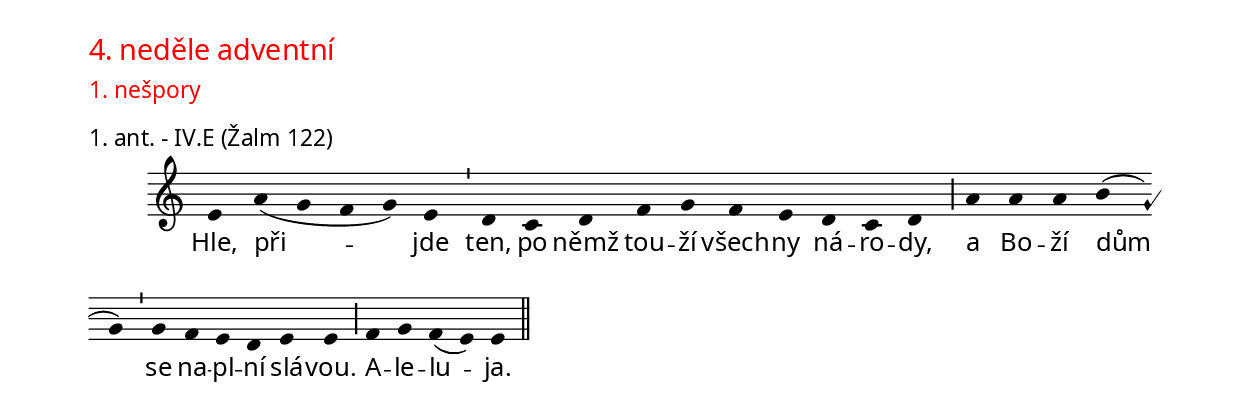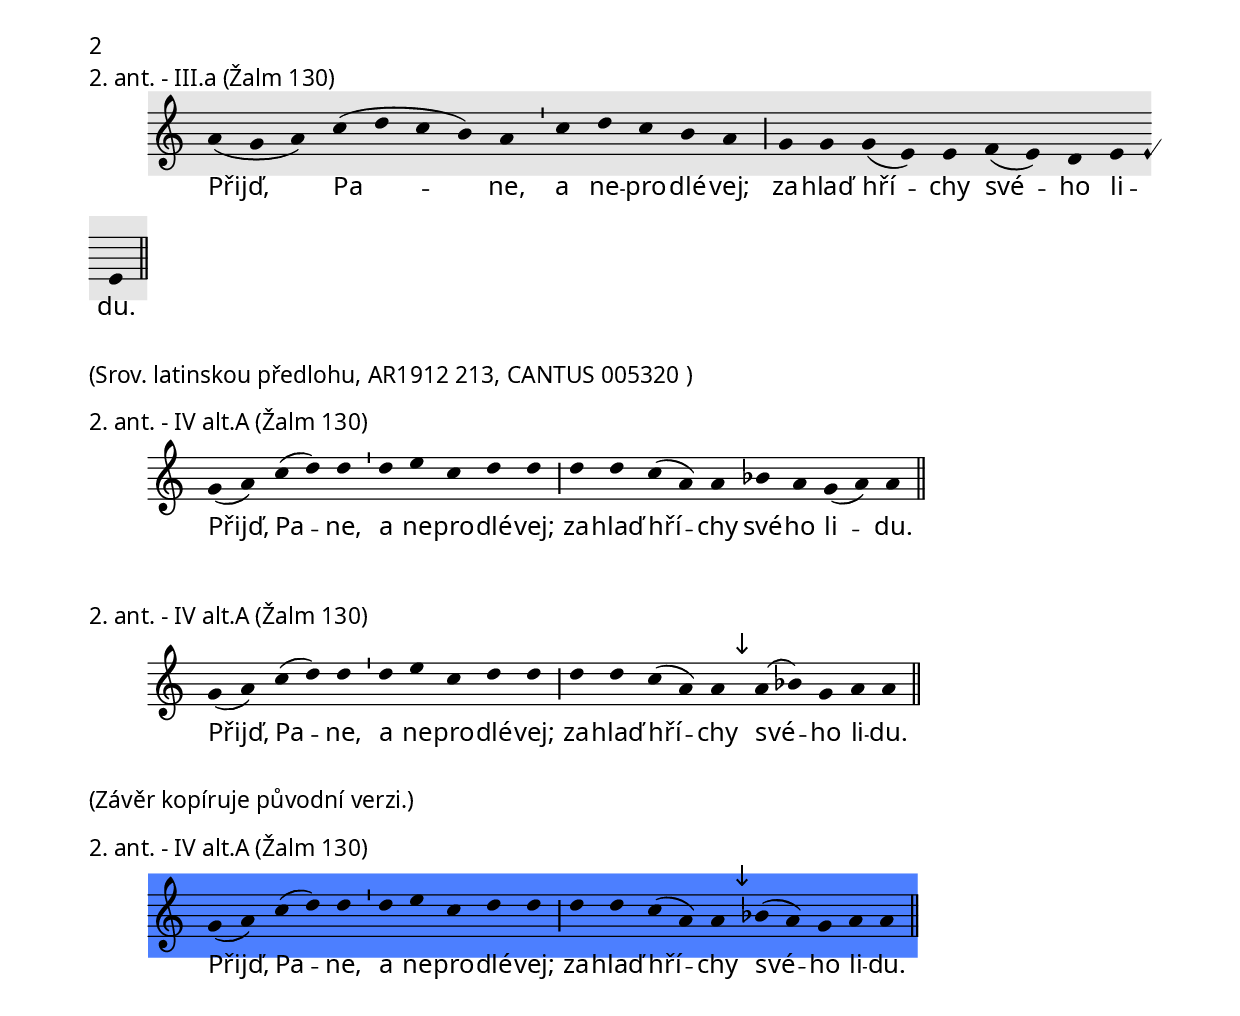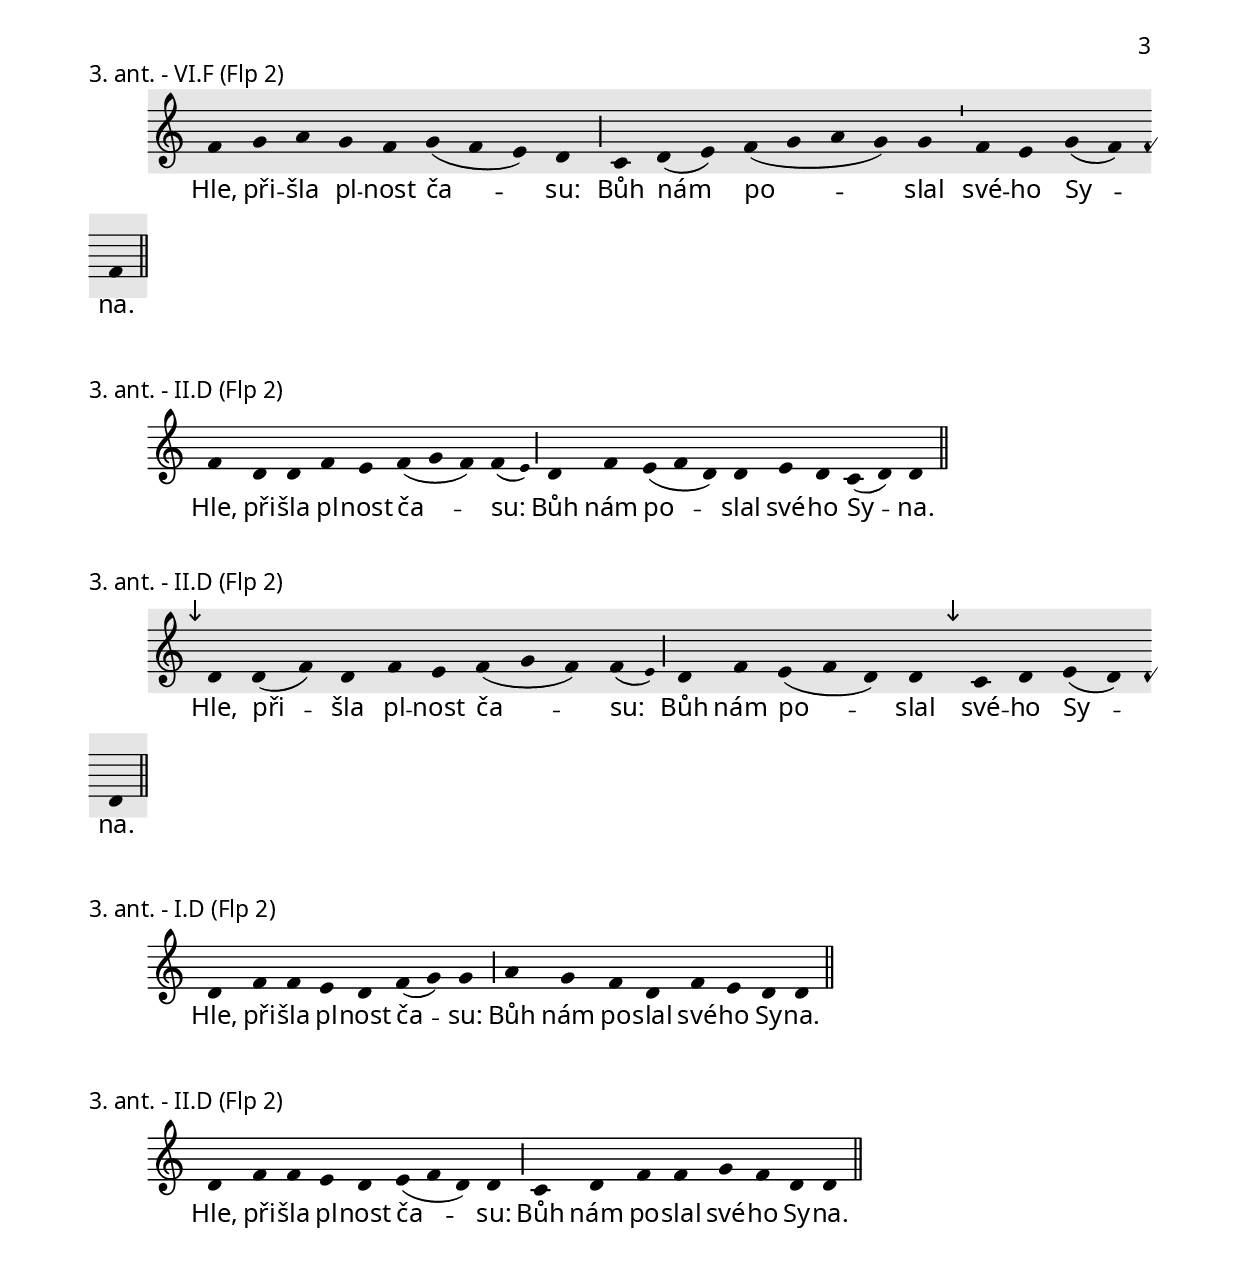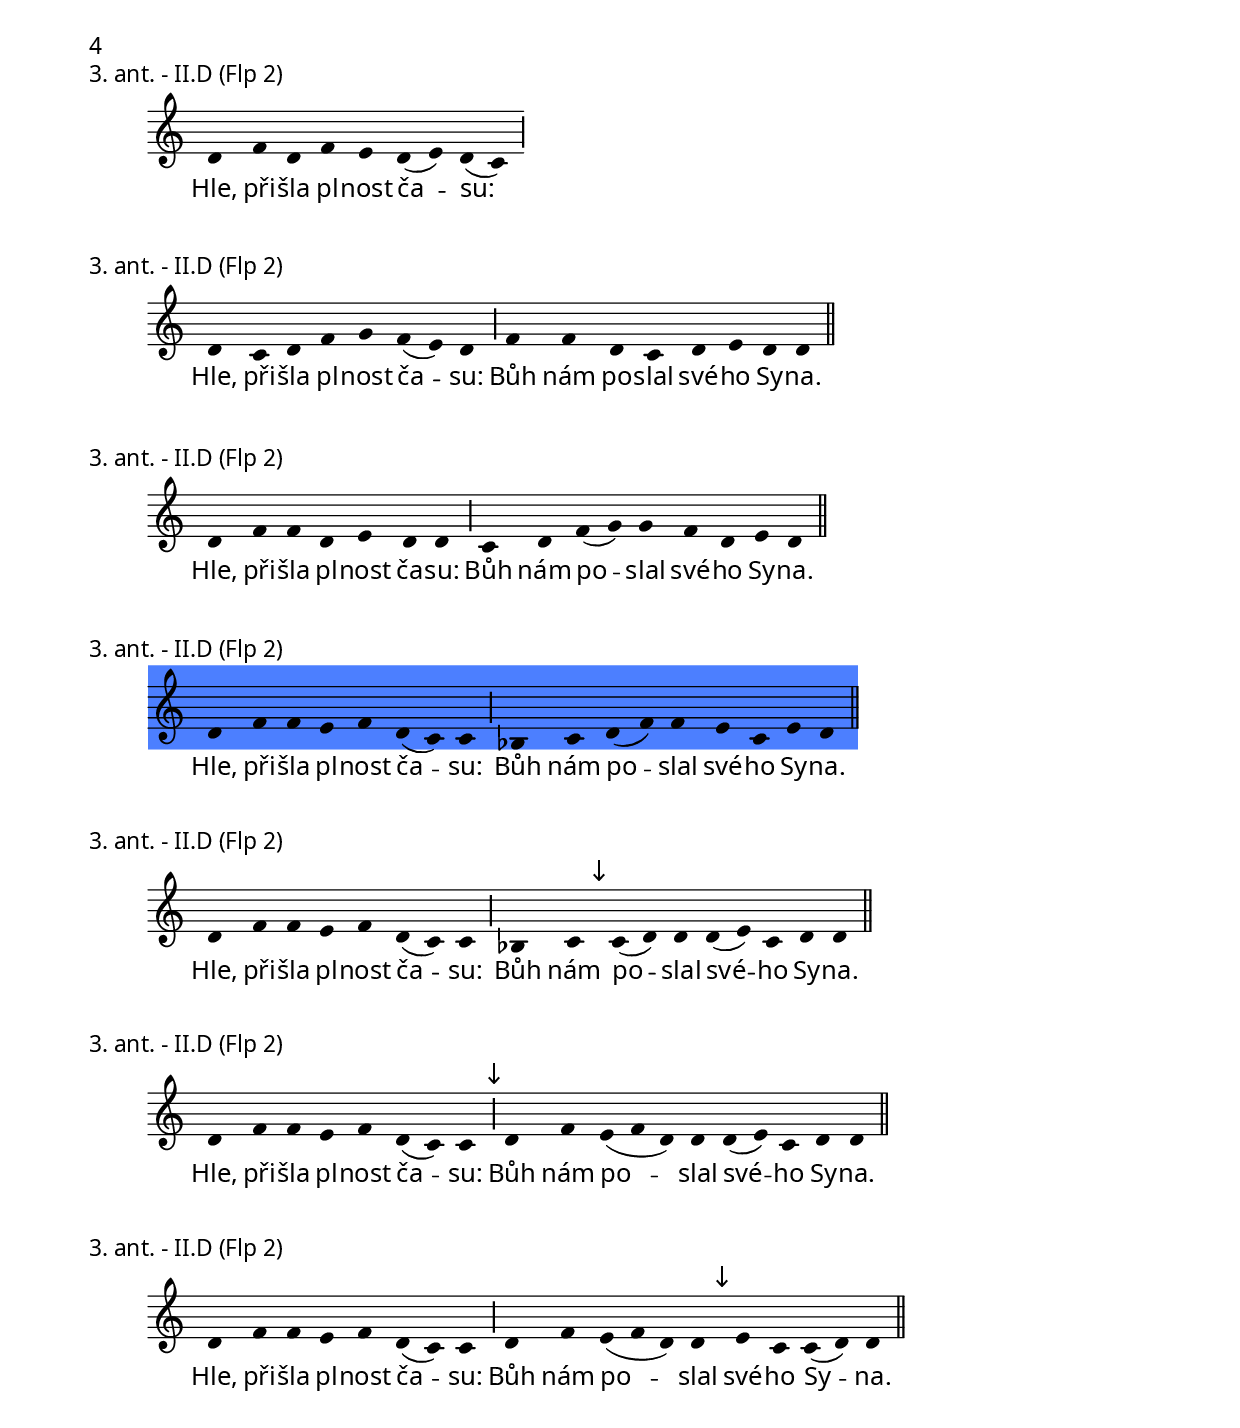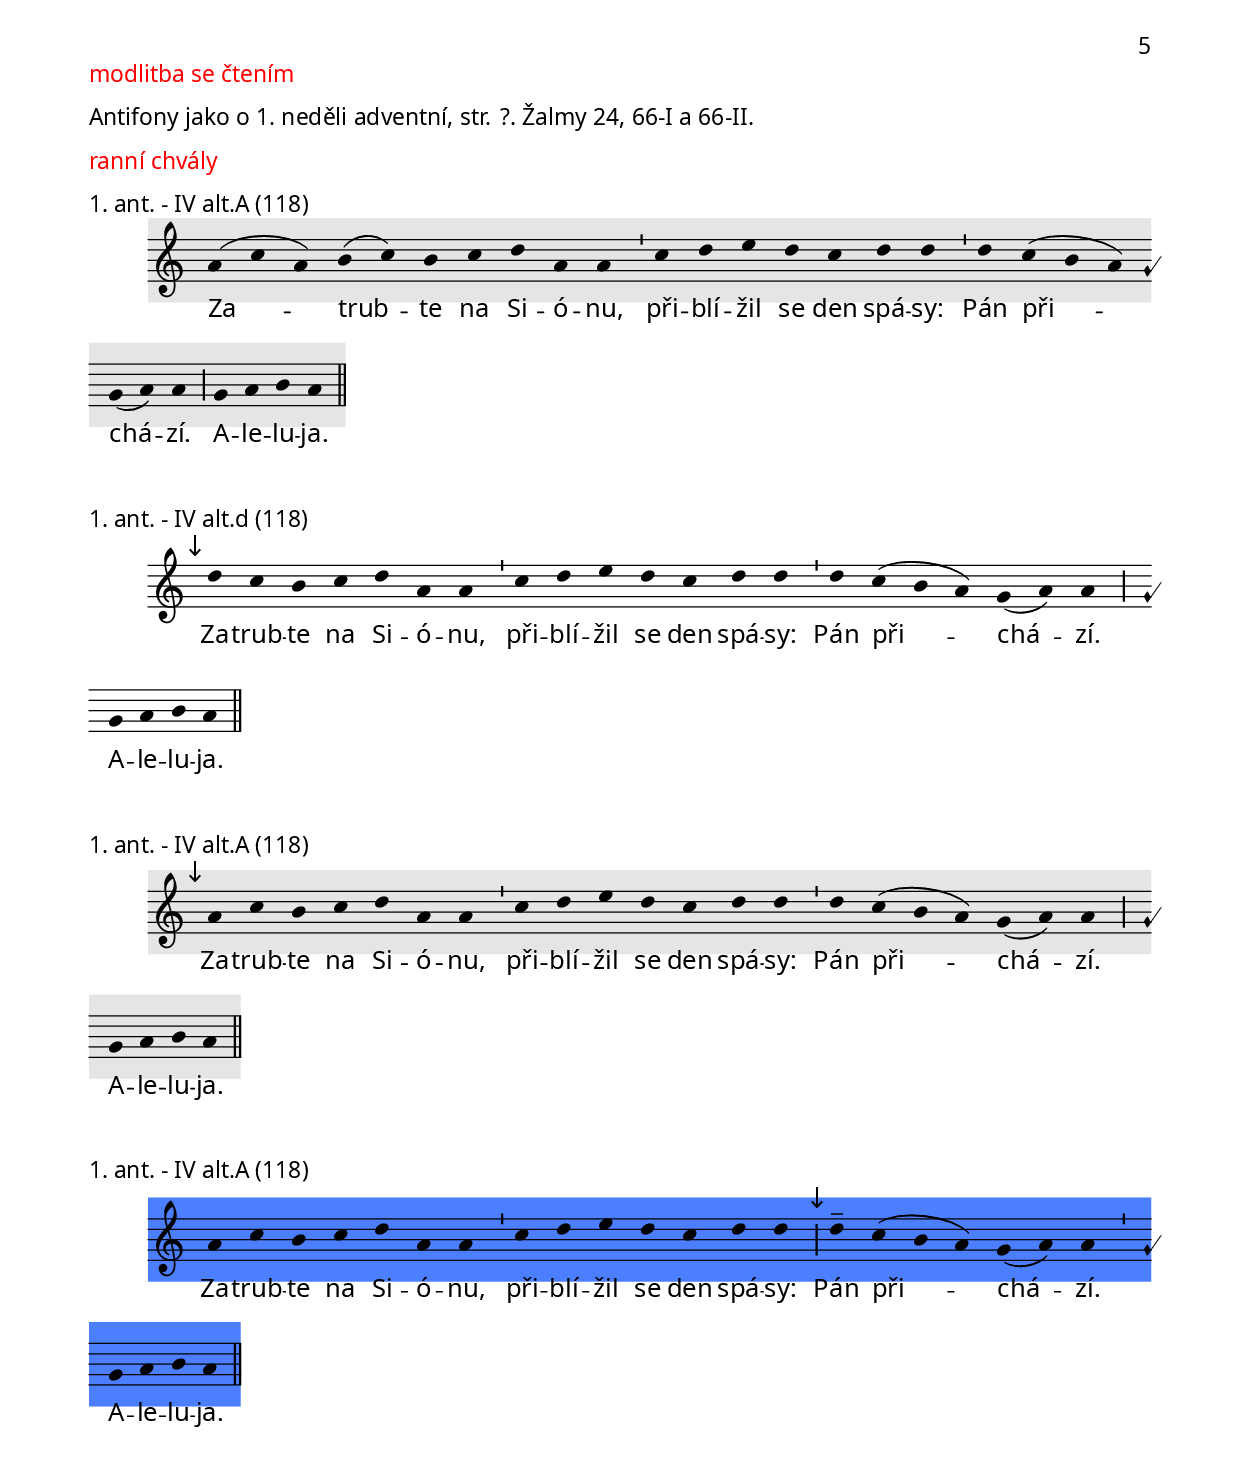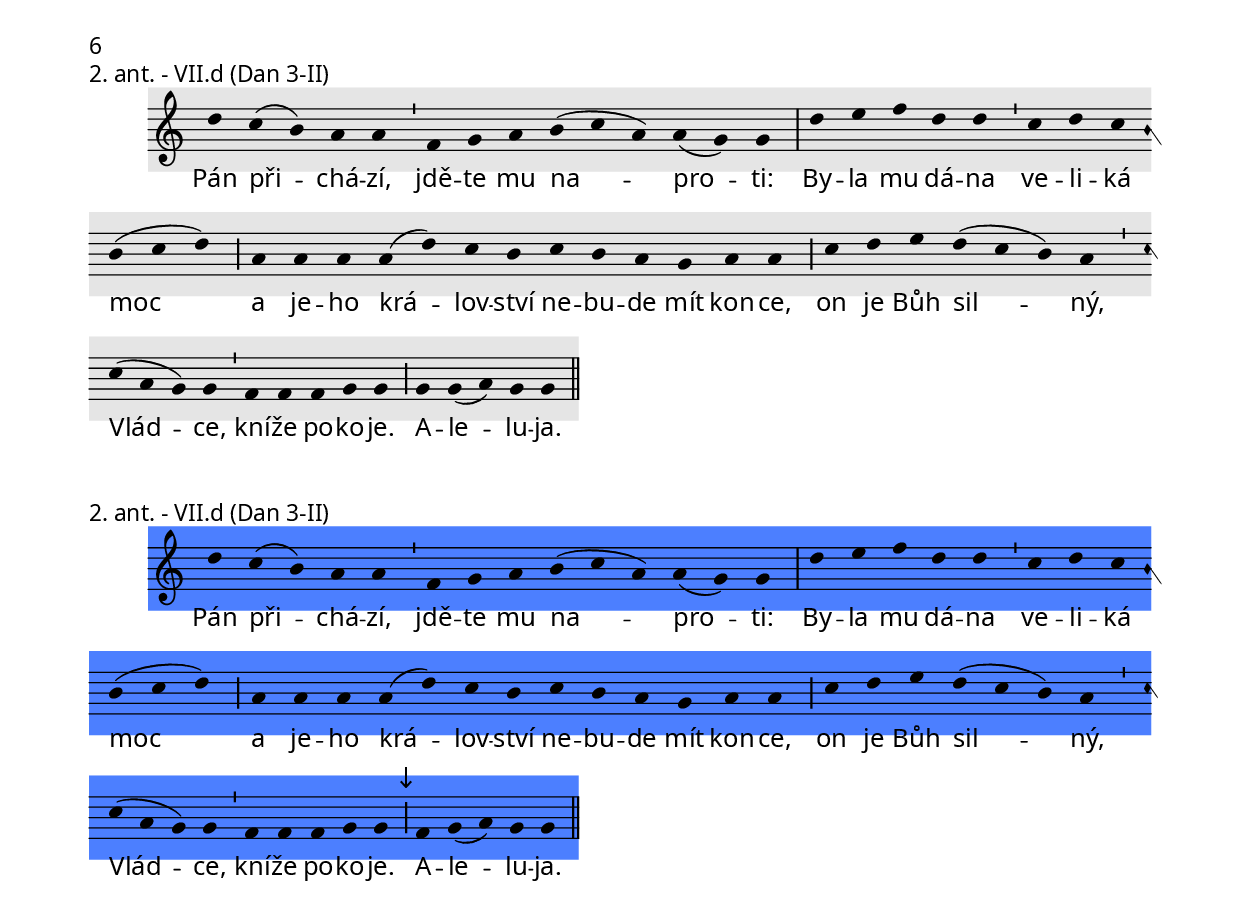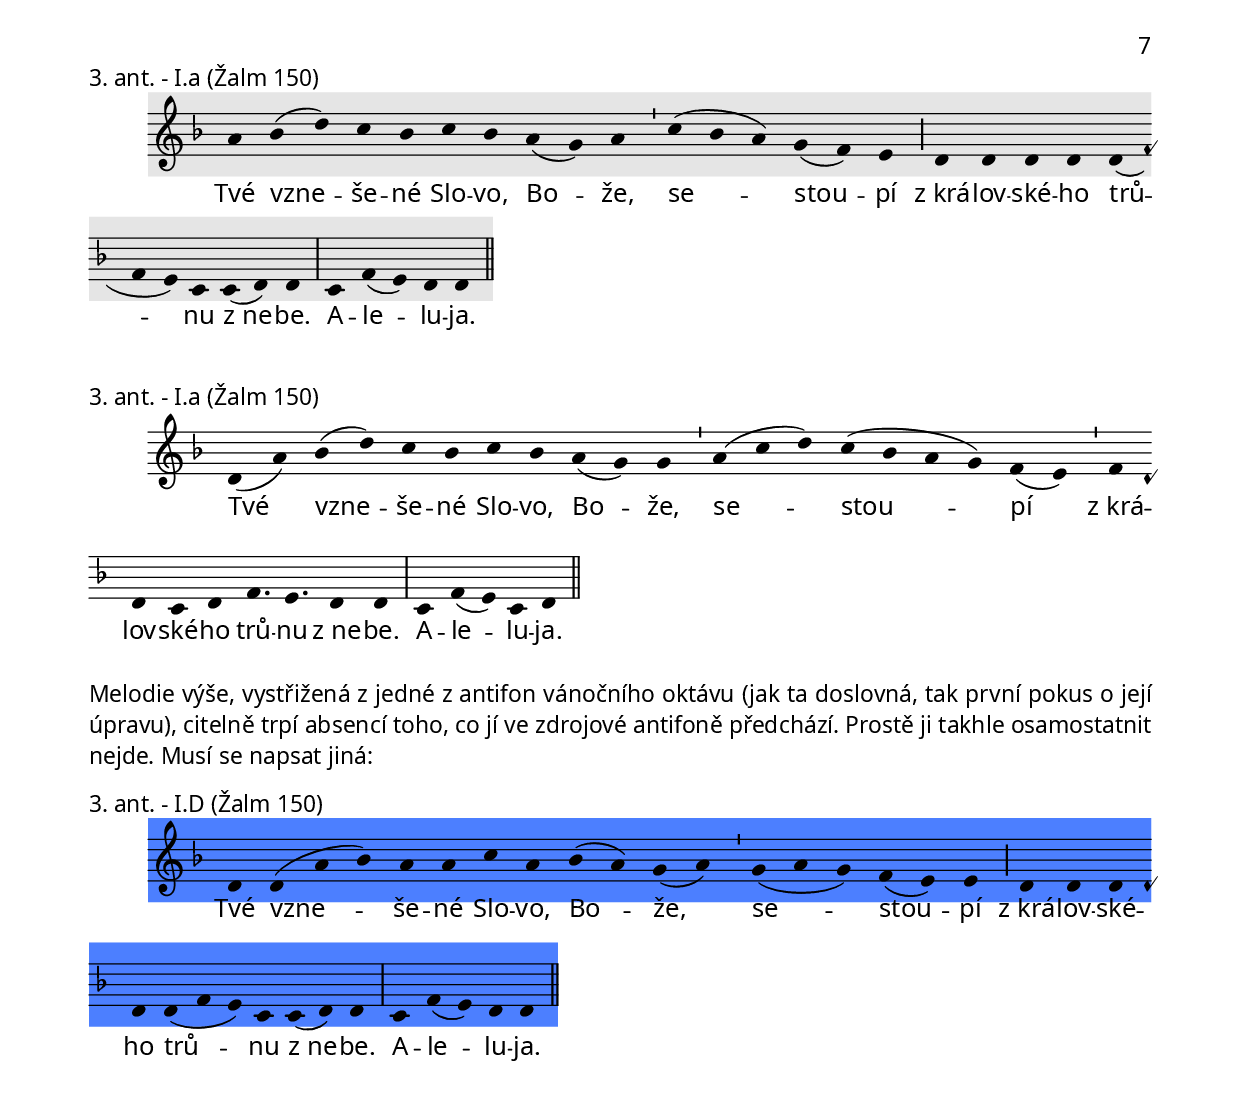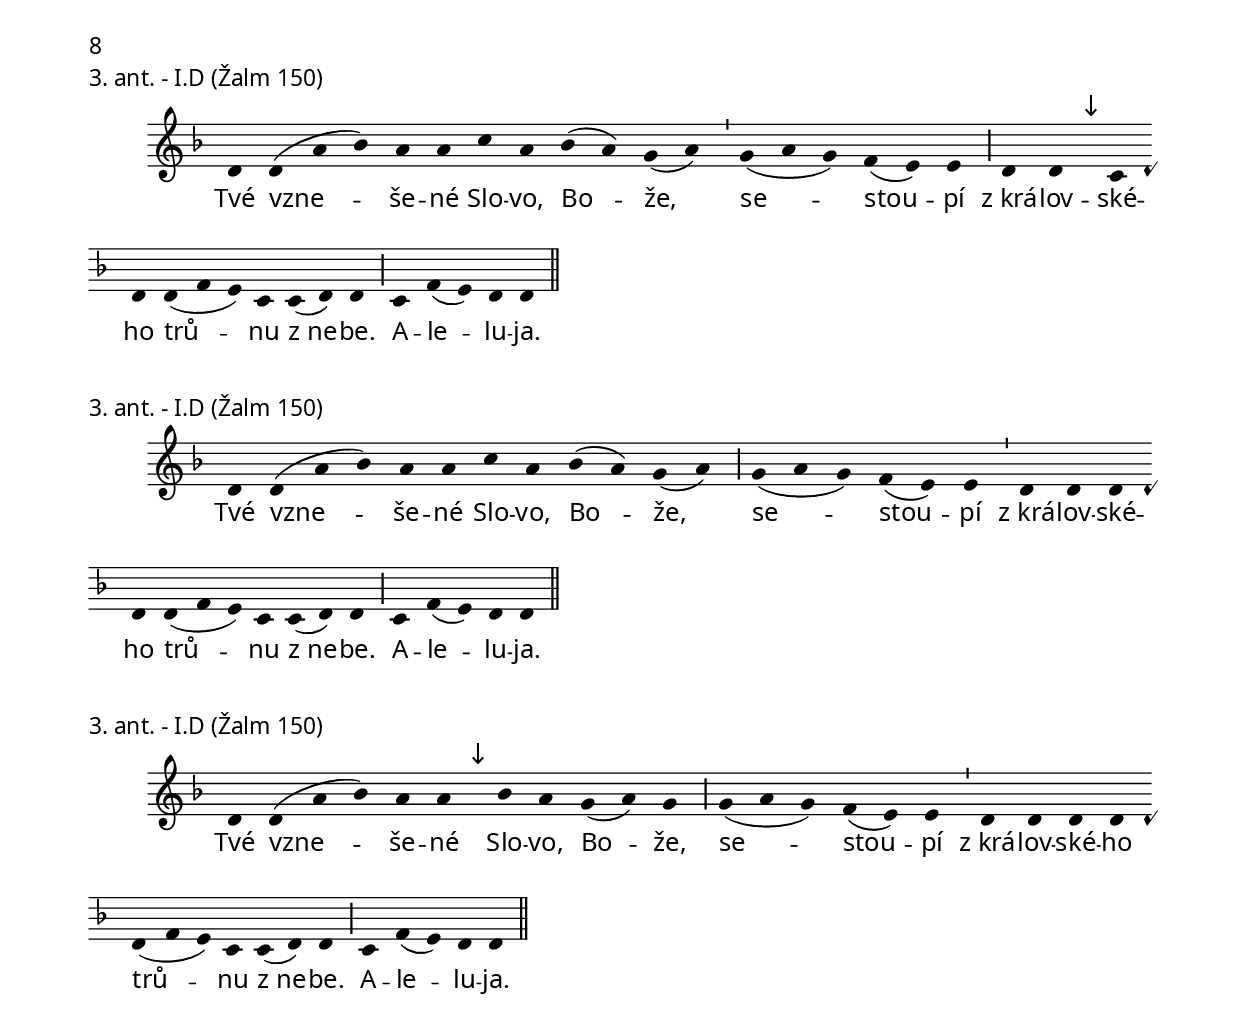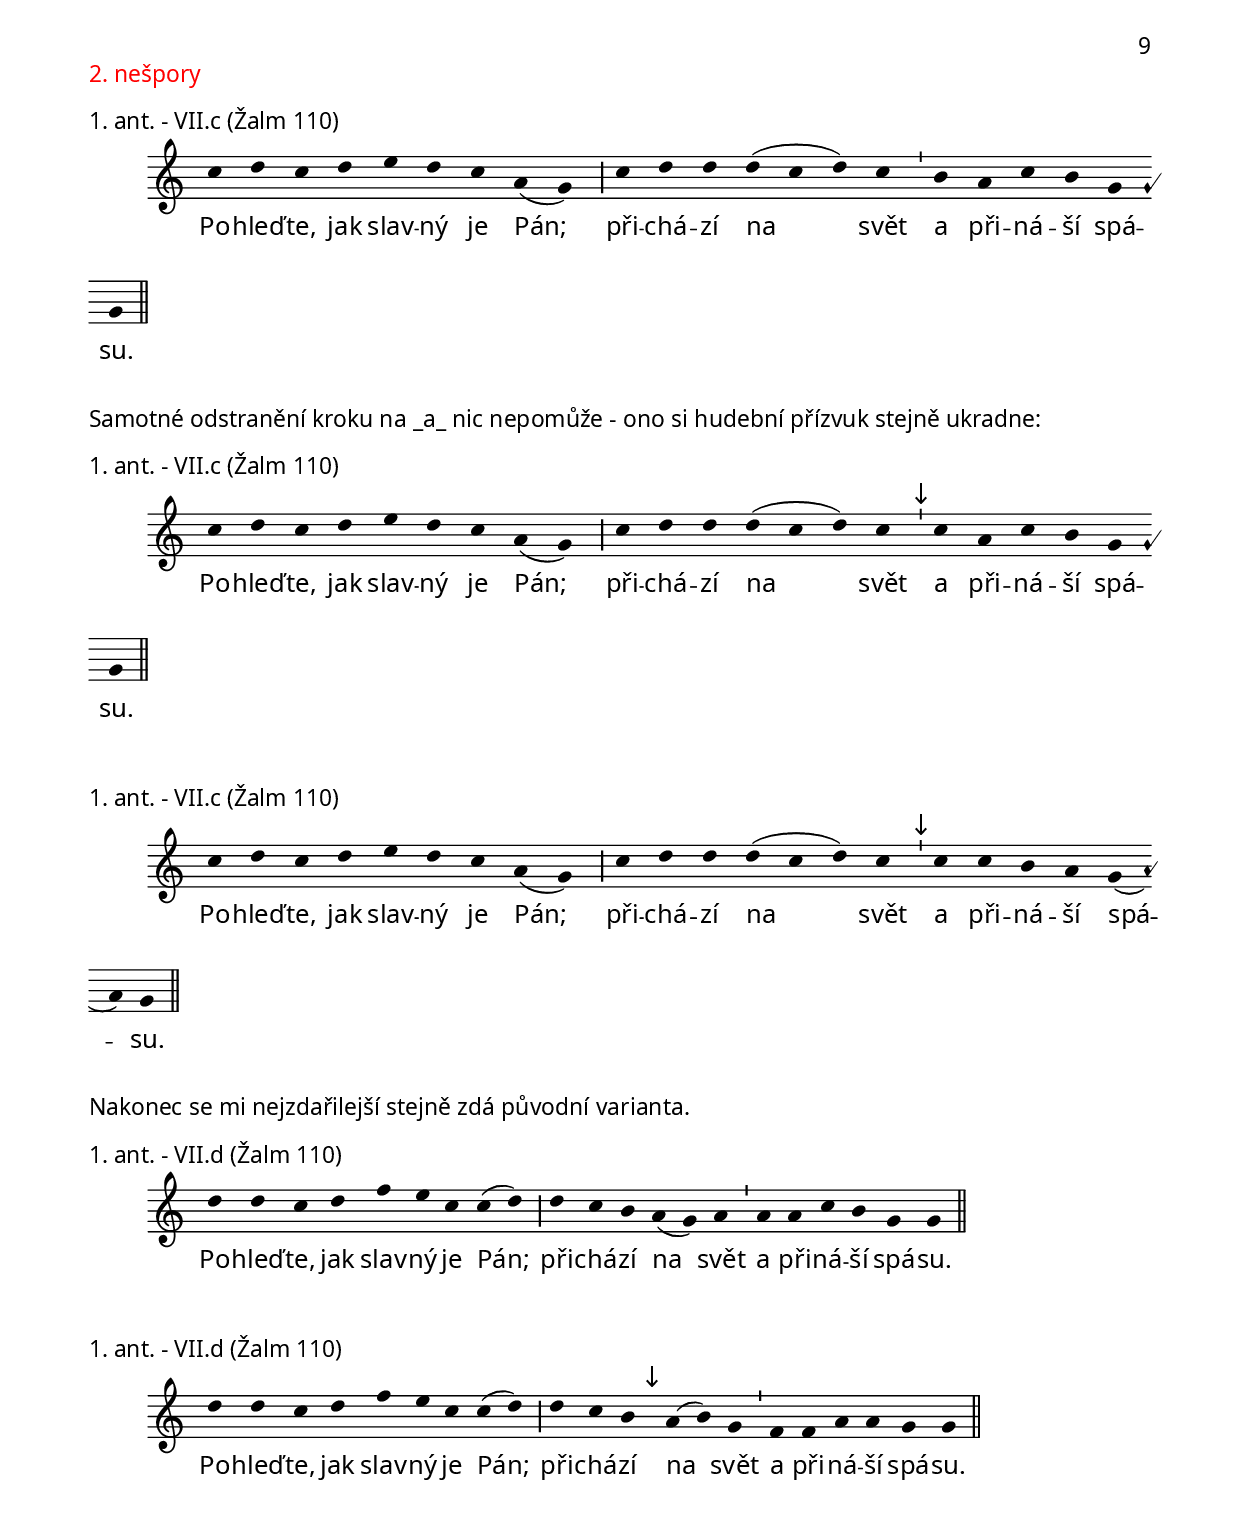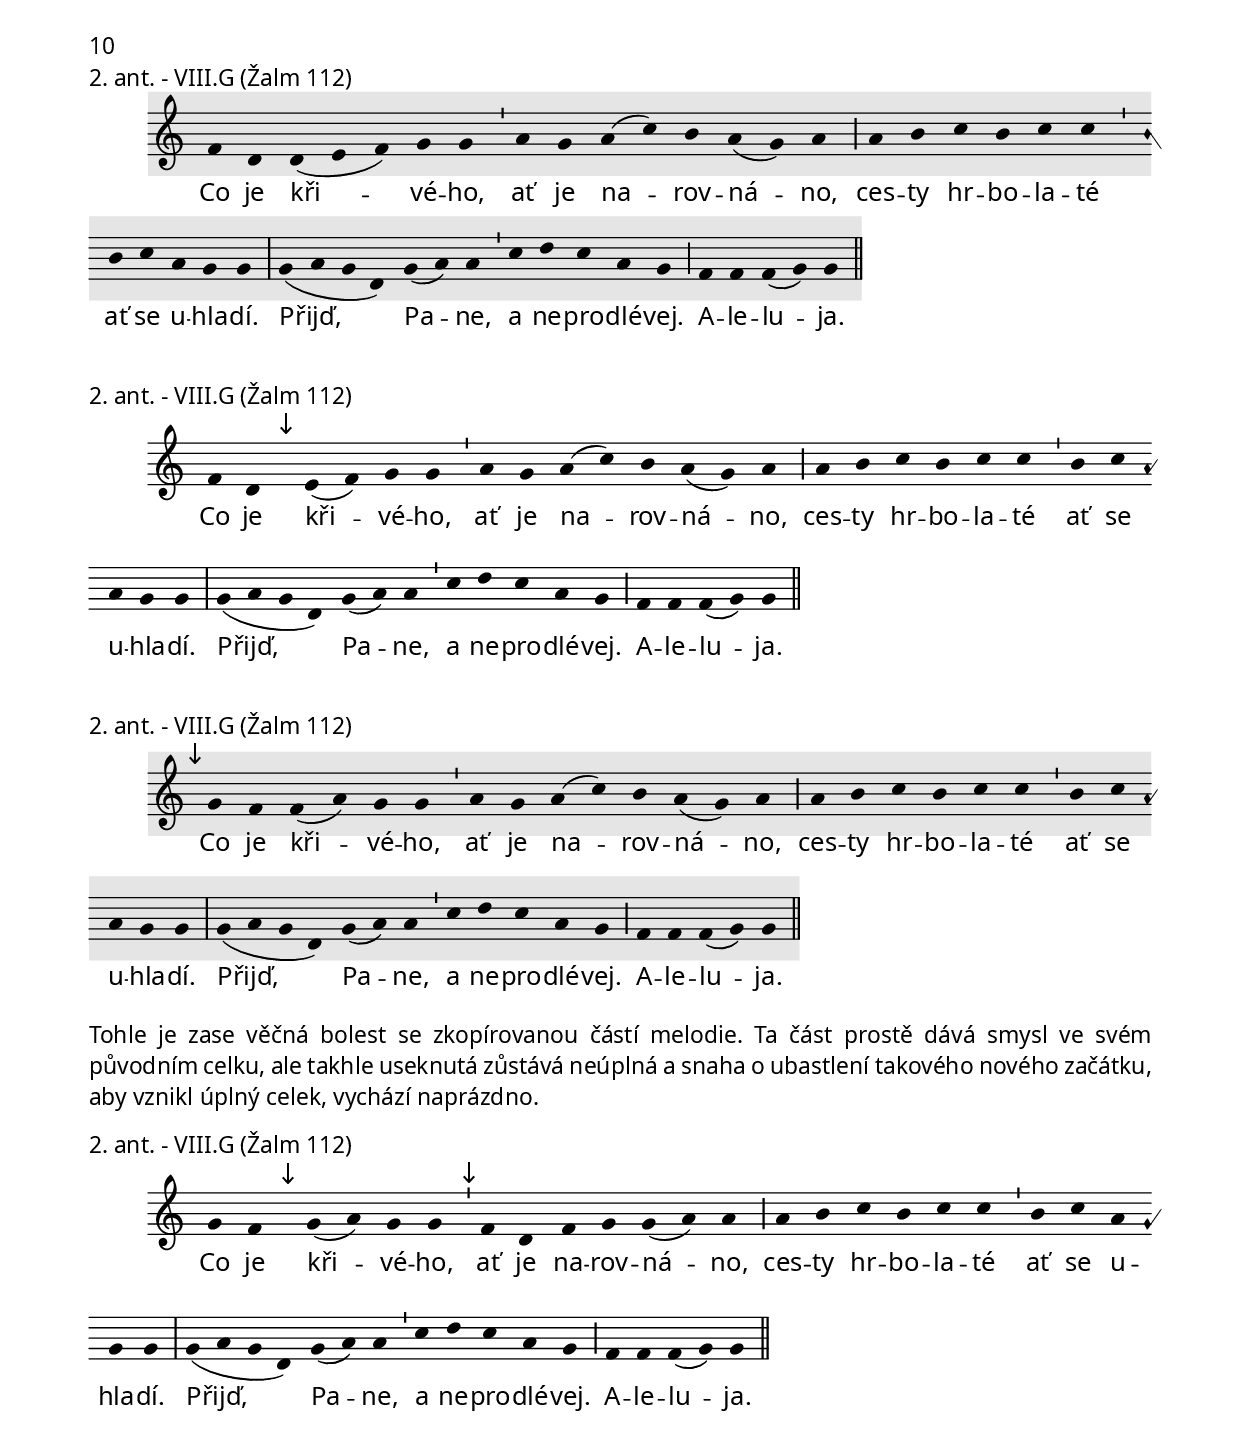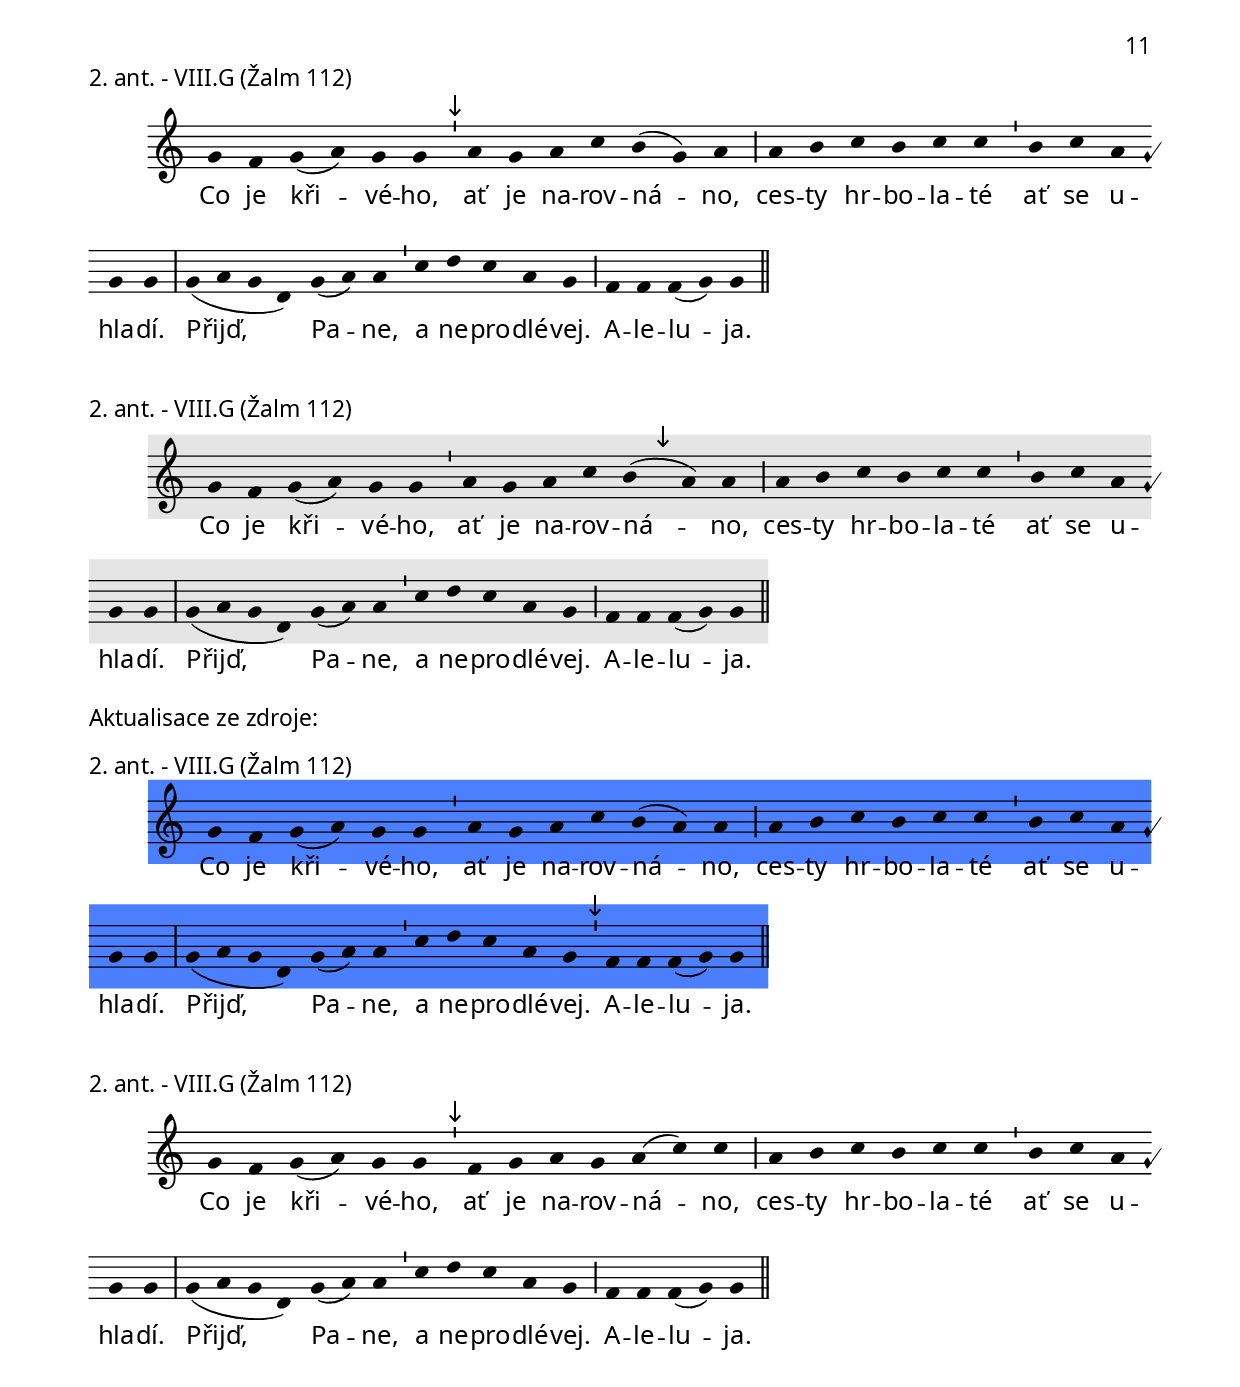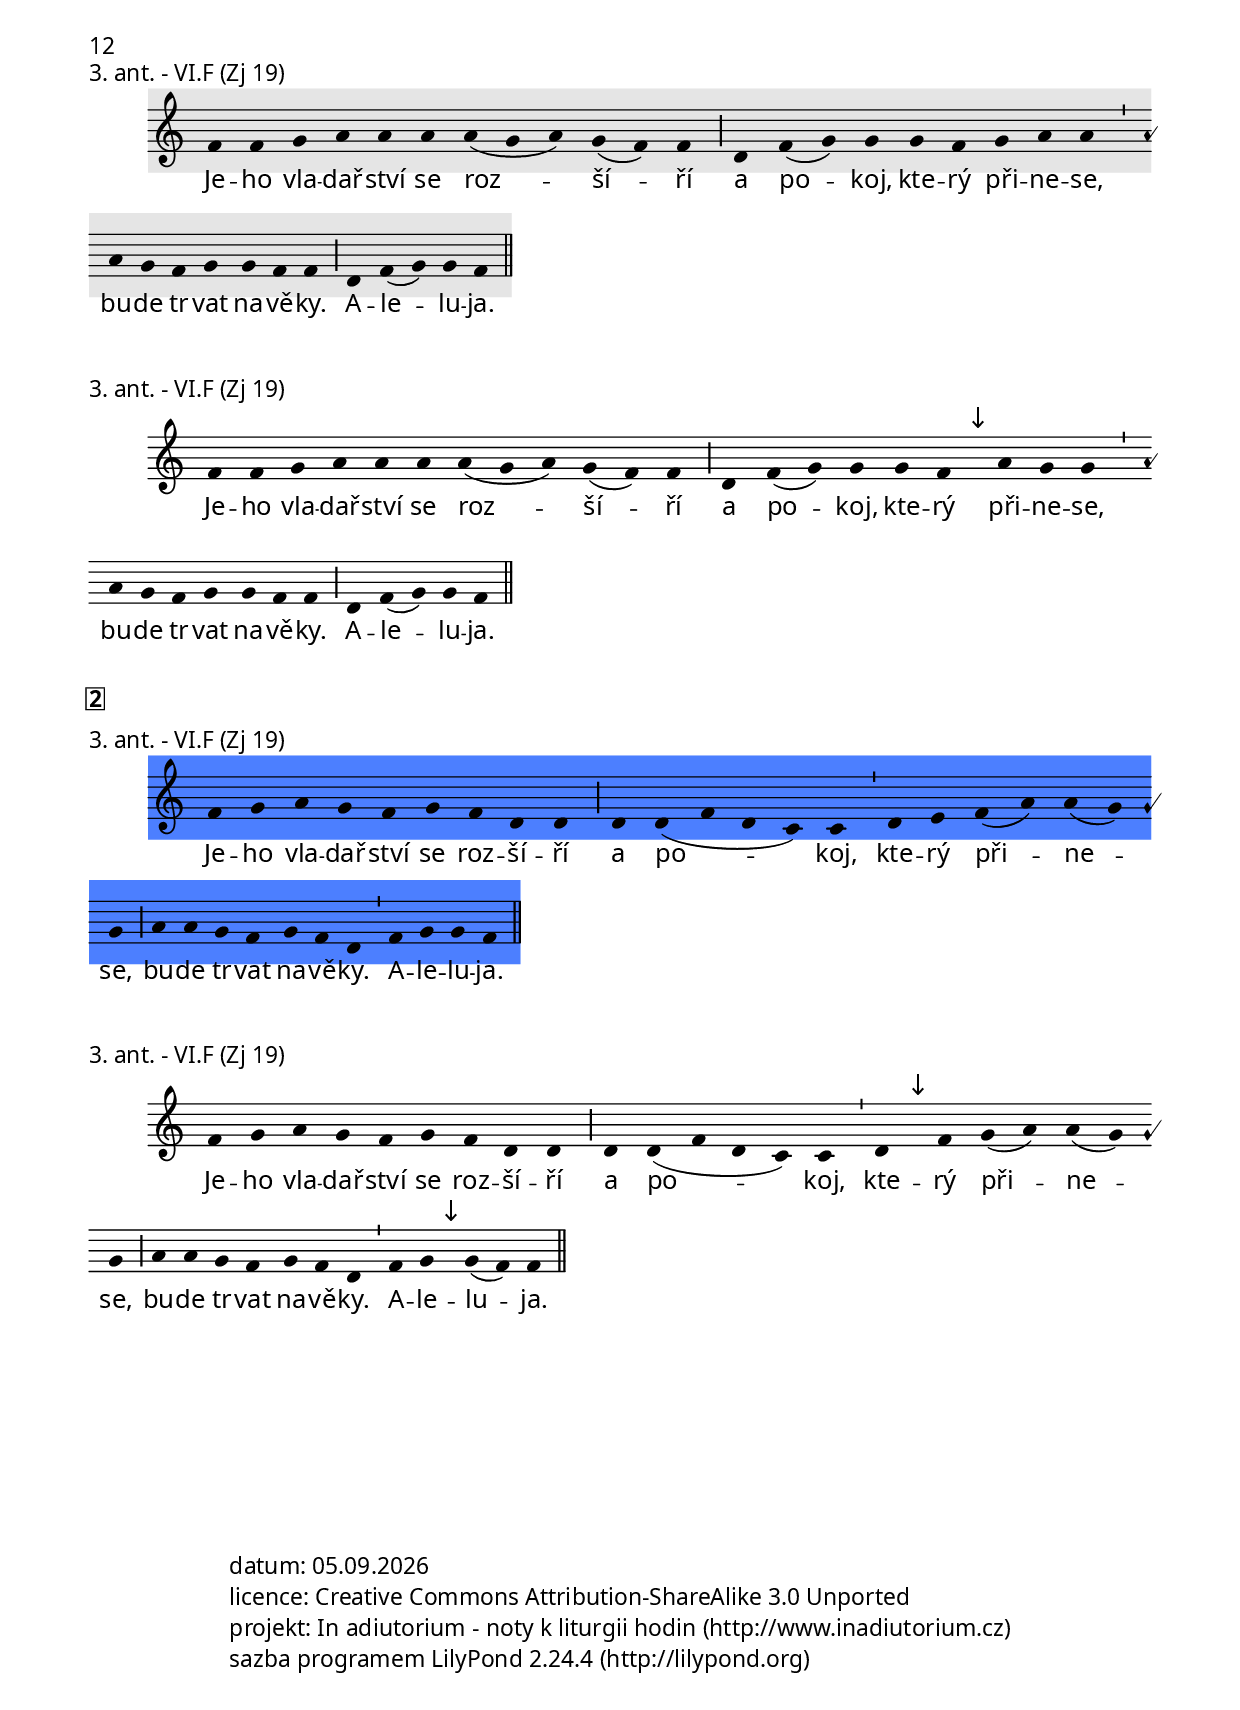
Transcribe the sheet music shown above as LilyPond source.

\include "../spolecne.ly"

\markup {\nadpisDen {4. neděle adventní}}

\markup {\nadpisHodinka {"1. nešpory"}}

\score {
  \relative c' {
    \choralniRezim
    e4 a( g f g) e \barMin d c d f g f e d c d \barMaior
    a' a a b( g) \barMin g f e d e e \barMaior
    f g f( e) e \barFinalis
  }
  \addlyrics {
    Hle, při -- jde ten, po němž tou -- ží všech -- ny ná -- ro -- dy,
    a Bo -- ží dům se na -- pl -- ní slá -- vou.
    A -- le -- lu -- ja.
  }
  \header {
    quid = "1. ant."
    modus = "IV"
    differentia = "E"
    psalmus = "Žalm 122"
    id = "ne-1ne-a1"
    piece = \markup {\sestavTitulek}
  }
}

\pageBreak

\score {
  \relative c'' {
    \zvyraznovacSedy
    \choralniRezim
    a4( g a) c( d c b) a \barMin c d c b a \barMaior
    g g g( e) e f( e) d e e \barFinalis
  }
  \addlyrics {
    Přijď, Pa -- ne, a ne -- pro -- dlé -- vej;
    za -- hlaď hří -- chy své -- ho li -- du.
  }
  \header {
    quid = "2. ant."
    modus = "III"
    differentia = "a"
    psalmus = "Žalm 130"
    placet = "melismata na _Přijď, Pane_ jsou tu jaksi navíc - zkusit jinak"
    id = "ne-1ne-a2"
    piece = \markup {\sestavTitulek}
  }
}

\markup{
  (Srov. latinskou předlohu, AR1912 213, \cantusid-link "005320" )
}

\score {
  \relative c'' {
    \choralniRezim
    g4( a) c( d) d \barMin d e c d d \barMaior
    d d c( a) a bes a g( a) a \barFinalis
  }
  \addlyrics {
    Přijď, Pa -- ne, a ne -- pro -- dlé -- vej;
    za -- hlaď hří -- chy své -- ho li -- du.
  }
  \header {
    quid = "2. ant."
    modus = "IV alt"
    differentia = "A"
    psalmus = "Žalm 130"
    id = "ne-1ne-a2"
    piece = \markup {\sestavTitulek}
  }
}

\score {
  \relative c'' {
    \choralniRezim
    g4( a) c( d) d \barMin d e c d d \barMaior
    d d c( a) a \mark\sipka a( bes) g a a \barFinalis
  }
  \addlyrics {
    Přijď, Pa -- ne, a ne -- pro -- dlé -- vej;
    za -- hlaď hří -- chy své -- ho li -- du.
  }
  \header {
    quid = "2. ant."
    modus = "IV alt"
    differentia = "A"
    psalmus = "Žalm 130"
    id = "ne-1ne-a2"
    piece = \markup {\sestavTitulek}
  }
}

\markup\justify{
  (Závěr kopíruje původní verzi.)
}
\score {
  \relative c'' {
    \zvyraznovacModry
    \choralniRezim
    g4( a) c( d) d \barMin d e c d d \barMaior
    d d c( a) a \mark\sipka bes( a) g a a \barFinalis
  }
  \addlyrics {
    Přijď, Pa -- ne, a ne -- pro -- dlé -- vej;
    za -- hlaď hří -- chy své -- ho li -- du.
  }
  \header {
    quid = "2. ant."
    modus = "IV alt"
    differentia = "A"
    psalmus = "Žalm 130"
    id = "ne-1ne-a2"
    piece = \markup {\sestavTitulek}
  }
}

\pageBreak

\score {
  \relative c' {
    \zvyraznovacSedy
    \choralniRezim
    f4 g a g f g( f e) d \barMaior
    c d( e) f( g a g) g \barMin f e g( f) f \barFinalis
  }
  \addlyrics {
    Hle, při -- šla pl -- nost ča -- su:
    Bůh nám po -- slal své -- ho Sy -- na.
  }
  \header {
    quid = "3. ant."
    modus = "VI"
    differentia = "F"
    psalmus = "Flp 2"
    placet = "jinak"
    id = "ne-1ne-a3"
    piece = \markup {\sestavTitulek}
  }
}

\score {
  \relative c' {
    \choralniRezim
    f4 d d f e f( g f) f( \grace e) \barMaior
    d f e( f d) d e d c( d) d \barFinalis
  }
  \addlyrics {
    Hle, při -- šla pl -- nost ča -- su:
    Bůh nám po -- slal své -- ho Sy -- na.
  }
  \header {
    quid = "3. ant."
    modus = "II"
    differentia = "D"
    psalmus = "Flp 2"
    placet = "melodie _Hle přišla_ není úplně přirozená"
    id = "ne-1ne-a3"
    piece = \markup {\sestavTitulek}
  }
}

\score {
  \relative c' {
    \zvyraznovacSedy
    \choralniRezim
    \mark\sipka d4 d( f) d f e f( g f) f( \grace e) \barMaior
    d f e( f d) d \mark\sipka c d e( d) d \barFinalis
  }
  \addlyrics {
    Hle, při -- šla pl -- nost ča -- su:
    Bůh nám po -- slal své -- ho Sy -- na.
  }
  \header {
    quid = "3. ant."
    modus = "II"
    differentia = "D"
    psalmus = "Flp 2"
    id = "ne-1ne-a3"
    piece = \markup {\sestavTitulek}
  }
}

\score {
  \relative c' {
    \choralniRezim
    d4 f f e d f( g) g \barMaior
    a g f d f e d d \barFinalis
  }
  \addlyrics {
    Hle, při -- šla pl -- nost ča -- su:
    Bůh nám po -- slal své -- ho Sy -- na.
  }
  \header {
    quid = "3. ant."
    modus = "I"
    differentia = "D"
    psalmus = "Flp 2"
    id = "ne-1ne-a3"
    piece = \markup {\sestavTitulek}
  }
}

\score {
  \relative c' {
    \choralniRezim
    d4 f f e d e( f d) d \barMaior
    c d f f g f d d \barFinalis
  }
  \addlyrics {
    Hle, při -- šla pl -- nost ča -- su:
    Bůh nám po -- slal své -- ho Sy -- na.
  }
  \header {
    quid = "3. ant."
    modus = "II"
    differentia = "D"
    psalmus = "Flp 2"
    id = "ne-1ne-a3"
    piece = \markup {\sestavTitulek}
  }
}

\score {
  \relative c' {
    \choralniRezim
    d4 f d f e d( e) d( c) \barMaior
  }
  \addlyrics {
    Hle, při -- šla pl -- nost ča -- su:
    Bůh nám po -- slal své -- ho Sy -- na.
  }
  \header {
    quid = "3. ant."
    modus = "II"
    differentia = "D"
    psalmus = "Flp 2"
    id = "ne-1ne-a3"
    piece = \markup {\sestavTitulek}
  }
}

\score {
  \relative c' {
    \choralniRezim
    d4 c d f g f( e) d \barMaior
    f f d c d e d d \barFinalis
  }
  \addlyrics {
    Hle, při -- šla pl -- nost ča -- su:
    Bůh nám po -- slal své -- ho Sy -- na.
  }
  \header {
    quid = "3. ant."
    modus = "II"
    differentia = "D"
    psalmus = "Flp 2"
    id = "ne-1ne-a3"
    piece = \markup {\sestavTitulek}
  }
}

\score {
  \relative c' {
    \choralniRezim
    d4 f f d e d d \barMaior
    c d f( g) g f d e d \barFinalis
  }
  \addlyrics {
    Hle, při -- šla pl -- nost ča -- su:
    Bůh nám po -- slal své -- ho Sy -- na.
  }
  \header {
    quid = "3. ant."
    modus = "II"
    differentia = "D"
    psalmus = "Flp 2"
    id = "ne-1ne-a3"
    piece = \markup {\sestavTitulek}
  }
}

\score {
  \relative c' {
    \zvyraznovacModry
    \choralniRezim
    d4 f f e f d( c) c \barMaior
    bes c d( f) f e c e d \barFinalis
  }
  \addlyrics {
    Hle, při -- šla pl -- nost ča -- su:
    Bůh nám po -- slal své -- ho Sy -- na.
  }
  \header {
    quid = "3. ant."
    modus = "II"
    differentia = "D"
    psalmus = "Flp 2"
    id = "ne-1ne-a3"
    piece = \markup {\sestavTitulek}
  }
}

\score {
  \relative c' {
    \choralniRezim
    d4 f f e f d( c) c \barMaior
    bes c \mark\sipka c( d) d d( e) c d d \barFinalis
  }
  \addlyrics {
    Hle, při -- šla pl -- nost ča -- su:
    Bůh nám po -- slal své -- ho Sy -- na.
  }
  \header {
    quid = "3. ant."
    modus = "II"
    differentia = "D"
    psalmus = "Flp 2"
    id = "ne-1ne-a3"
    piece = \markup {\sestavTitulek}
  }
}

\score {
  \relative c' {
    \choralniRezim
    d4 f f e f d( c) c \barMaior
    \mark\sipka d f e( f d) d d( e) c d d \barFinalis
  }
  \addlyrics {
    Hle, při -- šla pl -- nost ča -- su:
    Bůh nám po -- slal své -- ho Sy -- na.
  }
  \header {
    quid = "3. ant."
    modus = "II"
    differentia = "D"
    psalmus = "Flp 2"
    id = "ne-1ne-a3"
    piece = \markup {\sestavTitulek}
  }
}

\score {
  \relative c' {
    \choralniRezim
    d4 f f e f d( c) c \barMaior
    d f e( f d) d \mark\sipka e c c( d) d \barFinalis
  }
  \addlyrics {
    Hle, při -- šla pl -- nost ča -- su:
    Bůh nám po -- slal své -- ho Sy -- na.
  }
  \header {
    quid = "3. ant."
    modus = "II"
    differentia = "D"
    psalmus = "Flp 2"
    id = "ne-1ne-a3"
    piece = \markup {\sestavTitulek}
  }
}

\pageBreak

\markup {\nadpisHodinka {"modlitba se čtením"}}

\markup\justify{
  Antifony jako o 1. neděli adventní,
  str. \concat{\page-ref #'adventNedeleIcteni "0" "?" . }
  Žalmy 24, 66-I a 66-II.
}

\markup {\nadpisHodinka {"ranní chvály"}}

\score {
  \relative c'' {
    \zvyraznovacSedy
    \choralniRezim
    a4( c a) b( c) b c d a a \barMin
    c d e d c d d \barMin
    d c( b a) g( a) a \barMaior
    g a b a \barFinalis
  }
  \addlyrics {
    Za -- trub -- te na Si -- ó -- nu,
    při -- blí -- žil se den spá -- sy:
    Pán při -- chá -- zí.
    A -- le -- lu -- ja.
  }
  \header {
    quid = "1. ant."
    modus = "IV alt"
    differentia = "A"
    psalmus = "118"
    placet = "lepší začátek - možná údernější, sylabický"
    id = "ne-rch-a1"
    piece = \markup {\sestavTitulek}
  }
}

\score {
  \relative c'' {
    \choralniRezim
    \mark\sipka d c b c d a a \barMin
    c d e d c d d \barMin
    d c( b a) g( a) a \barMaior
    g a b a \barFinalis
  }
  \addlyrics {
    Za -- trub -- te na Si -- ó -- nu,
    při -- blí -- žil se den spá -- sy:
    Pán při -- chá -- zí.
    A -- le -- lu -- ja.
  }
  \header {
    quid = "1. ant."
    modus = "IV alt"
    differentia = "d"
    psalmus = "118"
    id = "ne-rch-a1"
    piece = \markup {\sestavTitulek}
  }
}

\score {
  \relative c'' {
    \zvyraznovacSedy
    \choralniRezim
    \mark\sipka a c b c d a a \barMin
    c d e d c d d \barMin
    d c( b a) g( a) a \barMaior
    g a b a \barFinalis
  }
  \addlyrics {
    Za -- trub -- te na Si -- ó -- nu,
    při -- blí -- žil se den spá -- sy:
    Pán při -- chá -- zí.
    A -- le -- lu -- ja.
  }
  \header {
    quid = "1. ant."
    modus = "IV alt"
    differentia = "A"
    psalmus = "118"
    id = "ne-rch-a1"
    piece = \markup {\sestavTitulek}
  }
}

\score {
  \relative c'' {
    \zvyraznovacModry
    \choralniRezim
    a c b c d a a \barMin
    c d e d c d d \mark\sipka \barMaior
    d-- c( b a) g( a) a \barMin
    g a b a \barFinalis
  }
  \addlyrics {
    Za -- trub -- te na Si -- ó -- nu,
    při -- blí -- žil se den spá -- sy:
    Pán při -- chá -- zí.
    A -- le -- lu -- ja.
  }
  \header {
    quid = "1. ant."
    modus = "IV alt"
    differentia = "A"
    psalmus = "118"
    id = "ne-rch-a1"
    piece = \markup {\sestavTitulek}
  }
}

\pageBreak

\score {
  \relative c'' {
    \zvyraznovacSedy
    \choralniRezim
    d4 c( b) a a \barMin f g a b( c a) a( g) g \barMax
    d' e f d d \barMin c d c b( c d) \barMaior
    a a a a( d) c b c b a g a a \barMaior
    c d e d( c b) a \barMin c( a g) g \barMin f f f g g \barMaior
    g g( a) g g \barFinalis
  }
  \addlyrics {
    Pán při -- chá -- zí, jdě -- te mu na -- pro -- ti:
    By -- la mu dá -- na ve -- li -- ká moc
    a je -- ho krá -- lov -- ství ne -- bu -- de mít kon -- ce,
    on je Bůh sil -- ný, Vlád -- ce, kní -- že po -- ko -- je.
    A -- le -- lu -- ja.
  }
  \header {
    quid = "2. ant."
    modus = "VII"
    differentia = "d"
    psalmus = "Dan 3-II"
    id = "ne-rch-a2"
    piece = \markup {\sestavTitulek}
  }
}

\score {
  \relative c'' {
    \zvyraznovacModry
    \choralniRezim
    d4 c( b) a a \barMin f g a b( c a) a( g) g \barMax
    d' e f d d \barMin c d c b( c d) \barMaior
    a a a a( d) c b c b a g a a \barMaior
    c d e d( c b) a \barMin c( a g) g \barMin f f f g g \barMaior
    \mark\sipka f g( a) g g \barFinalis
  }
  \addlyrics {
    Pán při -- chá -- zí, jdě -- te mu na -- pro -- ti:
    By -- la mu dá -- na ve -- li -- ká moc
    a je -- ho krá -- lov -- ství ne -- bu -- de mít kon -- ce,
    on je Bůh sil -- ný, Vlád -- ce, kní -- že po -- ko -- je.
    A -- le -- lu -- ja.
  }
  \header {
    quid = "2. ant."
    modus = "VII"
    differentia = "d"
    psalmus = "Dan 3-II"
    id = "ne-rch-a2"
    piece = \markup {\sestavTitulek}
  }
}

\pageBreak

\score {
  \relative c'' {
    \zvyraznovacSedy
    \choralniRezim
    \key f \major
    a4 bes( d) c bes c bes a( g) a \barMin
    c( bes a) g( f) e \barMaior
    d d d d d( f e) c c( d) d \barMax
    c f( e) d d \barFinalis
  }
  \addlyrics {
    Tvé vzne -- še -- né Slo -- vo, Bo -- že,
    se -- stou -- pí z_krá -- lov -- ské -- ho trů -- nu z_ne -- be.
    A -- le -- lu -- ja.
  }
  \header {
    quid = "3. ant."
    modus = "I"
    differentia = "a"
    psalmus = "Žalm 150"
    placet = "první část dopilovat"
    id = "ne-rch-a3"
    fons = "oktáv Narození Páně, 26.12., k Magnificat: 2. část, velmi výrazně upraveno"
    fial = "fial://vanoce_narozenipane.ly#26-amag"
    piece = \markup {\sestavTitulek}
  }
}

\score {
  \relative c' {
    \choralniRezim
    \key f \major
    d4( a') bes( d) c bes c bes a( g) g \barMin
    a( c d) c( bes a g) f( e) \barMin
    f d c d f4. e d4 d \barMax
    c f( e) c d \barFinalis
  }
  \addlyrics {
    Tvé vzne -- še -- né Slo -- vo, Bo -- že,
    se -- stou -- pí z_krá -- lov -- ské -- ho trů -- nu z_ne -- be.
    A -- le -- lu -- ja.
  }
  \header {
    quid = "3. ant."
    modus = "I"
    differentia = "a"
    psalmus = "Žalm 150"
    placet = "podle zdroje jen s minimálními nutnými úpravami (vynechání not)"
    id = "ne-rch-a3"
    fons = "oktáv Narození Páně, 26.12., k Magnificat: 2. část, velmi výrazně upraveno"
    fial = "fial://vanoce_narozenipane.ly#26-amag"
    piece = \markup {\sestavTitulek}
  }
}

\markup\justify{
  Melodie výše, vystřižená z jedné z antifon vánočního oktávu
  (jak ta doslovná, tak první pokus o její úpravu),
  citelně trpí absencí toho, co jí ve zdrojové antifoně předchází.
  Prostě ji takhle osamostatnit nejde. Musí se napsat jiná:
}

\score {
  \relative c' {
    \zvyraznovacModry
    \choralniRezim
    \key f \major
    d4 d( a' bes) a a c a bes( a) g( a) \barMin
    g( a g) f( e) e \barMaior
    d d d d d( f e) c c( d) d \barMax
    c f( e) d d \barFinalis
  }
  \addlyrics {
    Tvé vzne -- še -- né Slo -- vo, Bo -- že,
    se -- stou -- pí z_krá -- lov -- ské -- ho trů -- nu z_ne -- be.
    A -- le -- lu -- ja.
  }
  \header {
    quid = "3. ant."
    modus = "I"
    differentia = "D"
    psalmus = "Žalm 150"
    id = "ne-rch-a3"
    fons = "volně podle: oktáv Narození Páně, 26.12., k Magnificat: 2. část"
    fial = "fial://vanoce_narozenipane.ly#26-amag?cast&volne"
    piece = \markup {\sestavTitulek}
  }
}

\score {
  \relative c' {
    \choralniRezim
    \key f \major
    d4 d( a' bes) a a c a bes( a) g( a) \barMin
    g( a g) f( e) e \barMaior
    d d \mark\sipka c d d( f e) c c( d) d \barMaior
    c f( e) d d \barFinalis
  }
  \addlyrics {
    Tvé vzne -- še -- né Slo -- vo, Bo -- že,
    se -- stou -- pí z_krá -- lov -- ské -- ho trů -- nu z_ne -- be.
    A -- le -- lu -- ja.
  }
  \header {
    quid = "3. ant."
    modus = "I"
    differentia = "D"
    psalmus = "Žalm 150"
    id = "ne-rch-a3"
    fons = "volně podle: oktáv Narození Páně, 26.12., k Magnificat: 2. část"
    fial = "fial://vanoce_narozenipane.ly#26-amag?cast&volne"
    piece = \markup {\sestavTitulek}
  }
}

\score {
  \relative c' {
    \choralniRezim
    \key f \major
    d4 d( a' bes) a a c a bes( a) g( a) \barMaior
    g( a g) f( e) e \barMin
    d d d d d( f e) c c( d) d \barMaior
    c f( e) d d \barFinalis
  }
  \addlyrics {
    Tvé vzne -- še -- né Slo -- vo, Bo -- že,
    se -- stou -- pí z_krá -- lov -- ské -- ho trů -- nu z_ne -- be.
    A -- le -- lu -- ja.
  }
  \header {
    quid = "3. ant."
    modus = "I"
    differentia = "D"
    psalmus = "Žalm 150"
    id = "ne-rch-a3"
    fial = "fial://vanoce_narozenipane.ly#26-amag?cast&volne"
    piece = \markup {\sestavTitulek}
  }
}

\score {
  \relative c' {
    \choralniRezim
    \key f \major
    d4 d( a' bes) a a \mark\sipka bes a g( a) g \barMaior
    g( a g) f( e) e \barMin
    d d d d d( f e) c c( d) d \barMaior
    c f( e) d d \barFinalis
  }
  \addlyrics {
    Tvé vzne -- še -- né Slo -- vo, Bo -- že,
    se -- stou -- pí z_krá -- lov -- ské -- ho trů -- nu z_ne -- be.
    A -- le -- lu -- ja.
  }
  \header {
    quid = "3. ant."
    modus = "I"
    differentia = "D"
    psalmus = "Žalm 150"
    id = "ne-rch-a3"
    fial = "fial://vanoce_narozenipane.ly#26-amag?cast&volne"
    piece = \markup {\sestavTitulek}
  }
}

\pageBreak % ZLOM

\markup {\nadpisHodinka {"2. nešpory"}}

\score {
  \relative c'' {
    \choralniRezim
    c4 d c d e d c a( g) \barMaior
    c d d d( c d) c \barMin b a c b g g \barFinalis
  }
  \addlyrics {
    Po -- hleď -- te, jak slav -- ný je Pán;
    při -- chá -- zí na svět a při -- ná -- ší spá -- su.
  }
  \header {
    quid = "1. ant."
    modus = "VII"
    differentia = "c"
    psalmus = "Žalm 110"
    id = "ne-2ne-a1"
    piece = \markup {\sestavTitulek}
  }
}

\markup\justify{
  Samotné odstranění kroku na _a_ nic nepomůže -
  ono si hudební přízvuk stejně ukradne:
}

\score {
  \relative c'' {
    \choralniRezim
    c4 d c d e d c a( g) \barMaior
    c d d d( c d) c \barMin
    \mark\sipka c a c b g g \barFinalis
  }
  \addlyrics {
    Po -- hleď -- te, jak slav -- ný je Pán;
    při -- chá -- zí na svět
    a při -- ná -- ší spá -- su.
  }
  \header {
    quid = "1. ant."
    modus = "VII"
    differentia = "c"
    psalmus = "Žalm 110"
    id = "ne-2ne-a1"
    piece = \markup {\sestavTitulek}
  }
}

\score {
  \relative c'' {
    \choralniRezim
    c4 d c d e d c a( g) \barMaior
    c d d d( c d) c \barMin
    \mark\sipka c c b a g( a) g \barFinalis
  }
  \addlyrics {
    Po -- hleď -- te, jak slav -- ný je Pán;
    při -- chá -- zí na svět
    a při -- ná -- ší spá -- su.
  }
  \header {
    quid = "1. ant."
    modus = "VII"
    differentia = "c"
    psalmus = "Žalm 110"
    id = "ne-2ne-a1"
    piece = \markup {\sestavTitulek}
  }
}

\markup{
  Nakonec se mi nejzdařilejší stejně zdá původní varianta.
}

\score {
  \relative c'' {
    \choralniRezim
    d4 d c d f e c c( d) \barMaior
    d c b a( g) a \barMin
    a a c b g g \barFinalis
  }
  \addlyrics {
    Po -- hleď -- te, jak slav -- ný je Pán;
    při -- chá -- zí na svět
    a při -- ná -- ší spá -- su.
  }
  \header {
    quid = "1. ant."
    modus = "VII"
    differentia = "d"
    psalmus = "Žalm 110"
    id = "ne-2ne-a1"
    piece = \markup {\sestavTitulek}
  }
}

\score {
  \relative c'' {
    \choralniRezim
    d4 d c d f e c c( d) \barMaior
    d c b \mark\sipka a( b) g \barMin
    f f a a g g \barFinalis
  }
  \addlyrics {
    Po -- hleď -- te, jak slav -- ný je Pán;
    při -- chá -- zí na svět
    a při -- ná -- ší spá -- su.
  }
  \header {
    quid = "1. ant."
    modus = "VII"
    differentia = "d"
    psalmus = "Žalm 110"
    id = "ne-2ne-a1"
    piece = \markup {\sestavTitulek}
  }
}

\pageBreak

\score {
  \relative c' {
    \zvyraznovacSedy
    \choralniRezim
    f d d( e f) g g \barMin a g a( c) b a( g) a \barMaior
    a b c b c c \barMin b c a g g \barMax
    g( a g d) g( a) a \barMin c d c a g \barMaior
    f f f( g) g \barFinalis
  }
  \addlyrics {
    Co je kři -- vé -- ho, ať je na -- rov -- ná -- no,
    ces -- ty hr -- bo -- la -- té ať se u -- hla -- dí.
    Přijď, Pa -- ne, a ne -- pro -- dlé -- vej.
    A -- le -- lu -- ja.
  }
  \header {
    quid = "2. ant."
    modus = "VIII"
    differentia = "G"
    psalmus = "Žalm 112"
    id = "ne-2ne-a2"
    placet = "podle potřeby aktualizovat ze zdroje"
    fons = "neděle 3. adv.t., r.ch., 2.a., 2.-4. část doslova"
    fial = "fial://antifony/advent_tyden3.ly#ne-rch-a2"
    piece = \markup {\sestavTitulek}
  }
}

\score {
  \relative c' {
    \choralniRezim
    f d \mark\sipka e( f) g g \barMin a g a( c) b a( g) a \barMaior
    a b c b c c \barMin b c a g g \barMax
    g( a g d) g( a) a \barMin c d c a g \barMaior
    f f f( g) g \barFinalis
  }
  \addlyrics {
    Co je kři -- vé -- ho, ať je na -- rov -- ná -- no,
    ces -- ty hr -- bo -- la -- té ať se u -- hla -- dí.
    Přijď, Pa -- ne, a ne -- pro -- dlé -- vej.
    A -- le -- lu -- ja.
  }
  \header {
    quid = "2. ant."
    modus = "VIII"
    differentia = "G"
    psalmus = "Žalm 112"
    placet = "aktualizováno ze zdrojové antifony, ale není to to pravé - působí nekompletně"
    id = "ne-2ne-a2"
    fons = "neděle 3. adv.t., r.ch., 2.a., 2.-4. část doslova"
    fial = "fial://antifony/advent_tyden3.ly#ne-rch-a2"
    piece = \markup {\sestavTitulek}
  }
}

\score {
  \relative c'' {
    \zvyraznovacSedy
    \choralniRezim
    \mark\sipka g f f( a) g g \barMin a g a( c) b a( g) a \barMaior
    a b c b c c \barMin b c a g g \barMax
    g( a g d) g( a) a \barMin c d c a g \barMaior
    f f f( g) g \barFinalis
  }
  \addlyrics {
    Co je kři -- vé -- ho, ať je na -- rov -- ná -- no,
    ces -- ty hr -- bo -- la -- té ať se u -- hla -- dí.
    Přijď, Pa -- ne, a ne -- pro -- dlé -- vej.
    A -- le -- lu -- ja.
  }
  \header {
    quid = "2. ant."
    modus = "VIII"
    differentia = "G"
    psalmus = "Žalm 112"
    id = "ne-2ne-a2"
    fons = "neděle 3. adv.t., r.ch., 2.a., 2.-4. část; začátek upraven"
    fial = "fial://antifony/advent_tyden3.ly#ne-rch-a2"
    piece = \markup {\sestavTitulek}
  }
}

\markup\justify{
  Tohle je zase věčná bolest se zkopírovanou částí melodie.
  Ta část prostě dává smysl ve svém původním celku, ale
  takhle useknutá zůstává neúplná a snaha o ubastlení takového
  nového začátku, aby vznikl úplný celek, vychází naprázdno.
}

\score {
  \relative c'' {
    \choralniRezim
    g f \mark\sipka g( a) g g \barMin \mark\sipka f d f g g( a) a \barMaior
    a b c b c c \barMin b c a g g \barMax
    g( a g d) g( a) a \barMin c d c a g \barMaior
    f f f( g) g \barFinalis
  }
  \addlyrics {
    Co je kři -- vé -- ho, ať je na -- rov -- ná -- no,
    ces -- ty hr -- bo -- la -- té ať se u -- hla -- dí.
    Přijď, Pa -- ne, a ne -- pro -- dlé -- vej.
    A -- le -- lu -- ja.
  }
  \header {
    quid = "2. ant."
    modus = "VIII"
    differentia = "G"
    psalmus = "Žalm 112"
    id = "ne-2ne-a2"
    fial = "fial://antifony/advent_tyden3.ly#ne-rch-a2?cast&upraveno"
    piece = \markup {\sestavTitulek}
  }
}

\score {
  \relative c'' {
    \choralniRezim
    g f g( a) g g \barMin \mark\sipka a g a c b( g) a \barMaior
    a b c b c c \barMin b c a g g \barMax
    g( a g d) g( a) a \barMin c d c a g \barMaior
    f f f( g) g \barFinalis
  }
  \addlyrics {
    Co je kři -- vé -- ho, ať je na -- rov -- ná -- no,
    ces -- ty hr -- bo -- la -- té ať se u -- hla -- dí.
    Přijď, Pa -- ne, a ne -- pro -- dlé -- vej.
    A -- le -- lu -- ja.
  }
  \header {
    quid = "2. ant."
    modus = "VIII"
    differentia = "G"
    psalmus = "Žalm 112"
    id = "ne-2ne-a2"
    fial = "fial://antifony/advent_tyden3.ly#ne-rch-a2?cast&upraveno"
    piece = \markup {\sestavTitulek}
  }
}

\score {
  \relative c'' {
    \zvyraznovacSedy
    \choralniRezim
    g f g( a) g g \barMin a g a c b( \mark\sipka a) a \barMaior
    a b c b c c \barMin b c a g g \barMax
    g( a g d) g( a) a \barMin c d c a g \barMaior
    f f f( g) g \barFinalis
  }
  \addlyrics {
    Co je kři -- vé -- ho, ať je na -- rov -- ná -- no,
    ces -- ty hr -- bo -- la -- té ať se u -- hla -- dí.
    Přijď, Pa -- ne, a ne -- pro -- dlé -- vej.
    A -- le -- lu -- ja.
  }
  \header {
    quid = "2. ant."
    modus = "VIII"
    differentia = "G"
    psalmus = "Žalm 112"
    id = "ne-2ne-a2"
    fial = "fial://antifony/advent_tyden3.ly#ne-rch-a2?cast&upraveno"
    piece = \markup {\sestavTitulek}
  }
}

\markup\aktualisace

\score {
  \relative c'' {
    \zvyraznovacModry
    \choralniRezim
    g f g( a) g g \barMin a g a c b( a) a \barMaior
    a b c b c c \barMin b c a g g \barMax
    g( a g d) g( a) a \barMin c d c a g \mark\sipka \barMin
    f f f( g) g \barFinalis
  }
  \addlyrics {
    Co je kři -- vé -- ho, ať je na -- rov -- ná -- no,
    ces -- ty hr -- bo -- la -- té ať se u -- hla -- dí.
    Přijď, Pa -- ne, a ne -- pro -- dlé -- vej.
    A -- le -- lu -- ja.
  }
  \header {
    quid = "2. ant."
    modus = "VIII"
    differentia = "G"
    psalmus = "Žalm 112"
    id = "ne-2ne-a2"
    fial = "fial://antifony/advent_tyden3.ly#ne-rch-a2?konec=32"
    piece = \markup {\sestavTitulek}
  }
}

\score {
  \relative c'' {
    \choralniRezim
    g f g( a) g g \barMin \mark\sipka f g a g a( c) c \barMaior
    a b c b c c \barMin b c a g g \barMax
    g( a g d) g( a) a \barMin c d c a g \barMaior
    f f f( g) g \barFinalis
  }
  \addlyrics {
    Co je kři -- vé -- ho, ať je na -- rov -- ná -- no,
    ces -- ty hr -- bo -- la -- té ať se u -- hla -- dí.
    Přijď, Pa -- ne, a ne -- pro -- dlé -- vej.
    A -- le -- lu -- ja.
  }
  \header {
    quid = "2. ant."
    modus = "VIII"
    differentia = "G"
    psalmus = "Žalm 112"
    id = "ne-2ne-a2"
    fial = "fial://antifony/advent_tyden3.ly#ne-rch-a2?cast&upraveno"
    piece = \markup {\sestavTitulek}
  }
}

\pageBreak

\score {
  \relative c' {
    \zvyraznovacSedy
    \choralniRezim
    f4 f g a a a a( g a) g( f) f \barMaior
    d f( g) g g f g a a \barMin a g f g g f f \barMaior
    d f( g) g f \barFinalis
  }
  \addlyrics {
    Je -- ho vla -- dař -- ství se roz -- ší -- ří
    a po -- koj, kte -- rý při -- ne -- se, bu -- de tr -- vat na -- vě -- ky.
    A -- le -- lu -- ja.
  }
  \header {
    quid = "3. ant."
    modus = "VI"
    differentia = "F"
    psalmus = "Zj 19"
    placet = "_přinese_ možná lépe a g g"
    id = "ne-2ne-a3"
    piece = \markup {\sestavTitulek}
  }
}

\score {
  \relative c' {
    \choralniRezim
    f4 f g a a a a( g a) g( f) f \barMaior
    d f( g) g g f \mark\sipka a g g \barMin a g f g g f f \barMaior
    d f( g) g f \barFinalis
  }
  \addlyrics {
    Je -- ho vla -- dař -- ství se roz -- ší -- ří
    a po -- koj, kte -- rý při -- ne -- se, bu -- de tr -- vat na -- vě -- ky.
    A -- le -- lu -- ja.
  }
  \header {
    quid = "3. ant."
    modus = "VI"
    differentia = "F"
    psalmus = "Zj 19"
    id = "ne-2ne-a3"
    piece = \markup {\sestavTitulek}
  }
}

\markup\nadpisSkupiny 2

\score {
  \relative c' {
    \zvyraznovacModry
    \choralniRezim
    f4 g a g f g f d d \barMaior
    d d( f d c) c \barMin d e f( a) a( g) g \barMaior
    a a g f g f d \barMin
    f g g f \barFinalis
  }
  \addlyrics {
    Je -- ho vla -- dař -- ství se roz -- ší -- ří
    a po -- koj, kte -- rý při -- ne -- se,
    bu -- de tr -- vat na -- vě -- ky.
    A -- le -- lu -- ja.
  }
  \header {
    quid = "3. ant."
    modus = "VI"
    differentia = "F"
    psalmus = "Zj 19"
    id = "ne-2ne-a3"
    piece = \markup {\sestavTitulek}
  }
}

\score {
  \relative c' {
    \choralniRezim
    f4 g a g f g f d d \barMaior
    d d( f d c) c \barMin d \mark\sipka f g( a) a( g) g \barMaior
    a a g f g f d \barMin
    f g \mark\sipka g( f) f \barFinalis
  }
  \addlyrics {
    Je -- ho vla -- dař -- ství se roz -- ší -- ří
    a po -- koj, kte -- rý při -- ne -- se,
    bu -- de tr -- vat na -- vě -- ky.
    A -- le -- lu -- ja.
  }
  \header {
    quid = "3. ant."
    modus = "VI"
    differentia = "F"
    psalmus = "Zj 19"
    id = "ne-2ne-a3"
    piece = \markup {\sestavTitulek}
  }
}